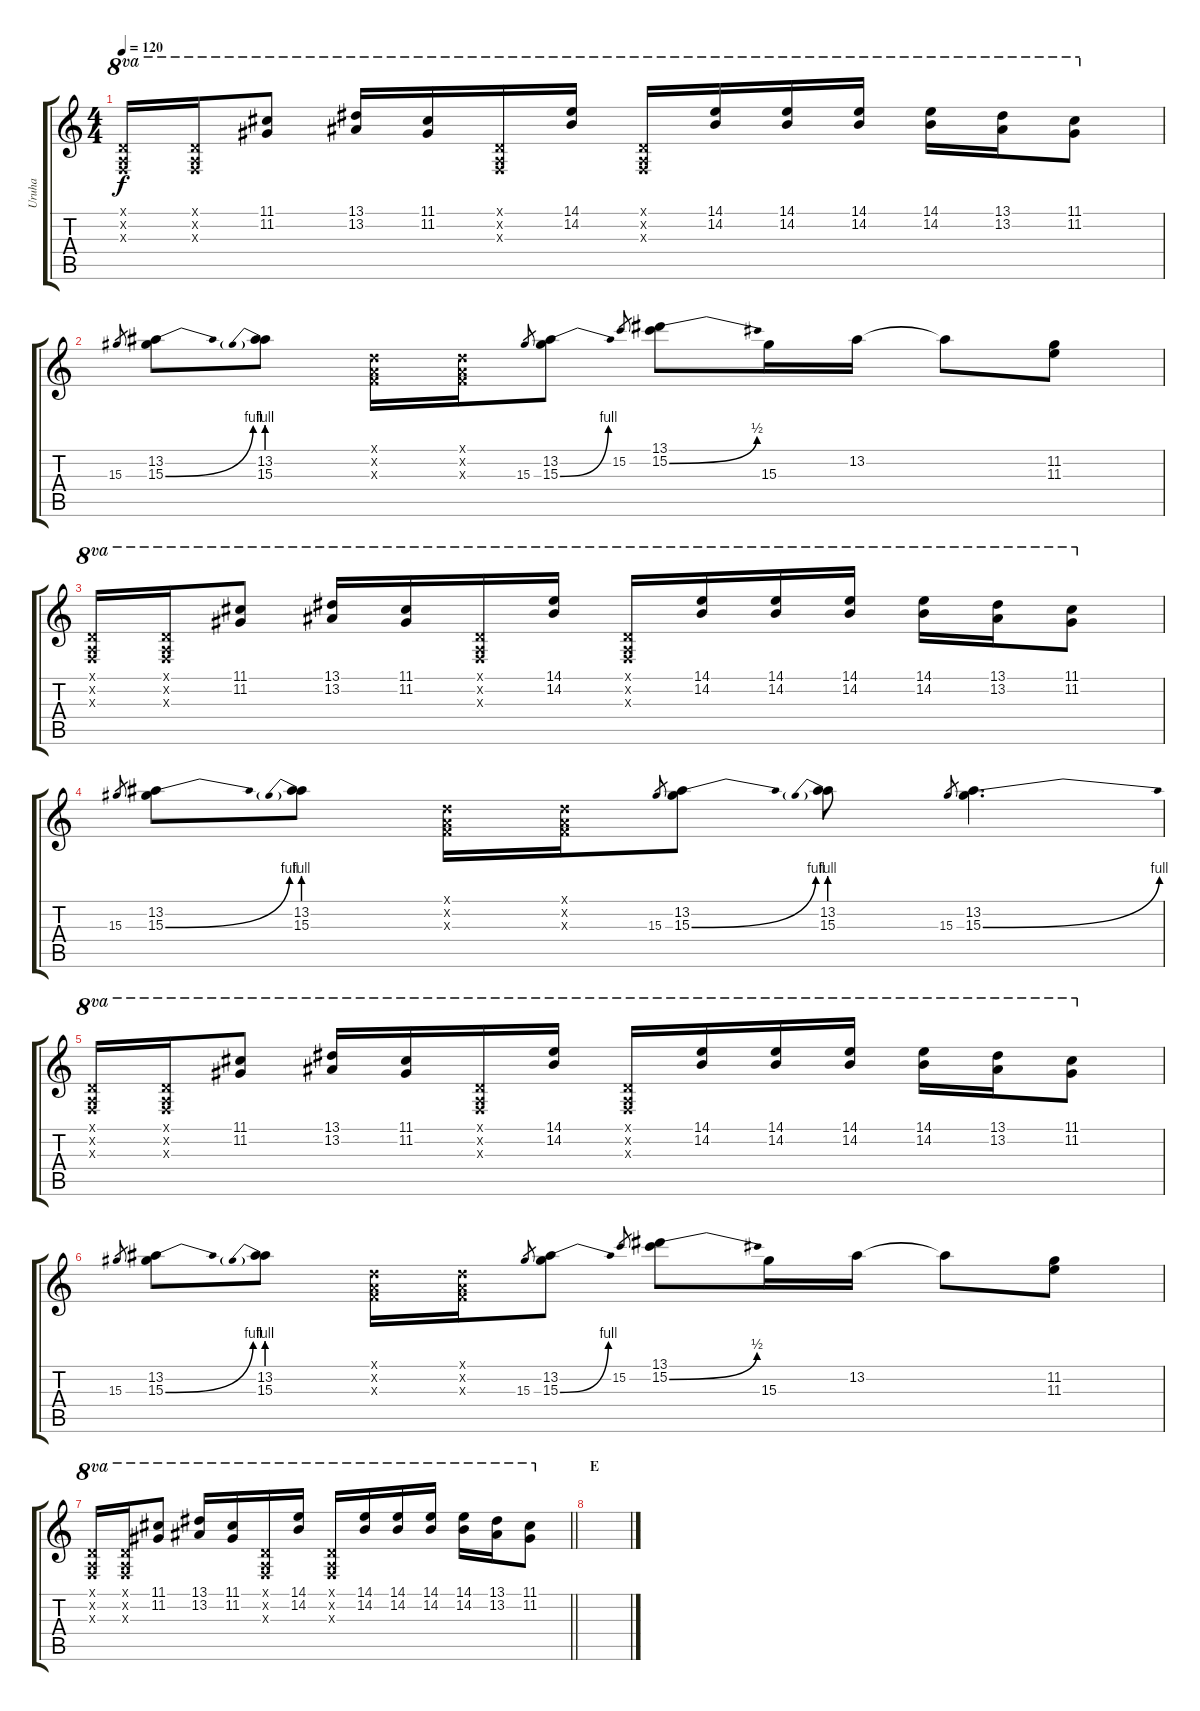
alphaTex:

\track ("Uruha" "Uruha") {instrument distortionguitar}
\staff {score tabs}
\tuning (D4 A3 F3 C3 G2 D2) {hide}
\ts (4 4)
\tempo 120
\clef g2
\ks c
(0.1{x} 0.2{x} 0.3{x}).16{ot 8va dy f} (0.1{x} 0.2{x} 0.3{x}).16{ot 8va} (11.1 11.2).8{ot 8va} (13.1 13.2).16{ot 8va} (11.1 11.2).16{ot 8va} (0.1{x} 0.2{x} 0.3{x}).16{ot 8va} (14.1 14.2).16{ot 8va} (0.1{x} 0.2{x} 0.3{x}).16{ot 8va} (14.1 14.2).16{ot 8va} (14.1 14.2).16{ot 8va} (14.1 14.2).16{ot 8va} (14.1 14.2).16{ot 8va} (13.1 13.2).16{ot 8va} (11.1 11.2).8{ot 8va} |
15.3.8{gr} (13.2 15.3{be (bend 0 0 60 4)}).8 (13.2 15.3{be (prebend 0 4 60 4)}).8 (0.1{x} 0.2{x} 0.3{x}).16 (0.1{x} 0.2{x} 0.3{x}).16 15.3.8{gr} (13.2 15.3{be (bend 0 0 60 4)}).8 15.2.8{gr} (13.1 15.2{be (bend 0 0 60 2)}).8 15.3.16 13.2.16 13.2{t}.8 (11.2 11.3).8 |
(0.1{x} 0.2{x} 0.3{x}).16{ot 8va} (0.1{x} 0.2{x} 0.3{x}).16{ot 8va} (11.1 11.2).8{ot 8va} (13.1 13.2).16{ot 8va} (11.1 11.2).16{ot 8va} (0.1{x} 0.2{x} 0.3{x}).16{ot 8va} (14.1 14.2).16{ot 8va} (0.1{x} 0.2{x} 0.3{x}).16{ot 8va} (14.1 14.2).16{ot 8va} (14.1 14.2).16{ot 8va} (14.1 14.2).16{ot 8va} (14.1 14.2).16{ot 8va} (13.1 13.2).16{ot 8va} (11.1 11.2).8{ot 8va} |
15.3.8{gr} (13.2 15.3{be (bend 0 0 60 4)}).8 (13.2 15.3{be (prebend 0 4 60 4)}).8 (0.1{x} 0.2{x} 0.3{x}).16 (0.1{x} 0.2{x} 0.3{x}).16 15.3.8{gr} (13.2 15.3{be (bend 0 0 60 4)}).8 (13.2 15.3{be (prebend 0 4 60 4)}).8 15.3.8{gr} (13.2 15.3{be (bend 0 0 60 4)}).4{d} |
(0.1{x} 0.2{x} 0.3{x}).16{ot 8va} (0.1{x} 0.2{x} 0.3{x}).16{ot 8va} (11.1 11.2).8{ot 8va} (13.1 13.2).16{ot 8va} (11.1 11.2).16{ot 8va} (0.1{x} 0.2{x} 0.3{x}).16{ot 8va} (14.1 14.2).16{ot 8va} (0.1{x} 0.2{x} 0.3{x}).16{ot 8va} (14.1 14.2).16{ot 8va} (14.1 14.2).16{ot 8va} (14.1 14.2).16{ot 8va} (14.1 14.2).16{ot 8va} (13.1 13.2).16{ot 8va} (11.1 11.2).8{ot 8va} |
15.3.8{gr} (13.2 15.3{be (bend 0 0 60 4)}).8 (13.2 15.3{be (prebend 0 4 60 4)}).8 (0.1{x} 0.2{x} 0.3{x}).16 (0.1{x} 0.2{x} 0.3{x}).16 15.3.8{gr} (13.2 15.3{be (bend 0 0 60 4)}).8 15.2.8{gr} (13.1 15.2{be (bend 0 0 60 2)}).8 15.3.16 13.2.16 13.2{t}.8 (11.2 11.3).8 |
\barLineRight lightlight
(0.1{x} 0.2{x} 0.3{x}).16{ot 8va} (0.1{x} 0.2{x} 0.3{x}).16{ot 8va} (11.1 11.2).8{ot 8va} (13.1 13.2).16{ot 8va} (11.1 11.2).16{ot 8va} (0.1{x} 0.2{x} 0.3{x}).16{ot 8va} (14.1 14.2).16{ot 8va} (0.1{x} 0.2{x} 0.3{x}).16{ot 8va} (14.1 14.2).16{ot 8va} (14.1 14.2).16{ot 8va} (14.1 14.2).16{ot 8va} (14.1 14.2).16{ot 8va} (13.1 13.2).16{ot 8va} (11.1 11.2).8{ot 8va} |
\section ("" "E")
